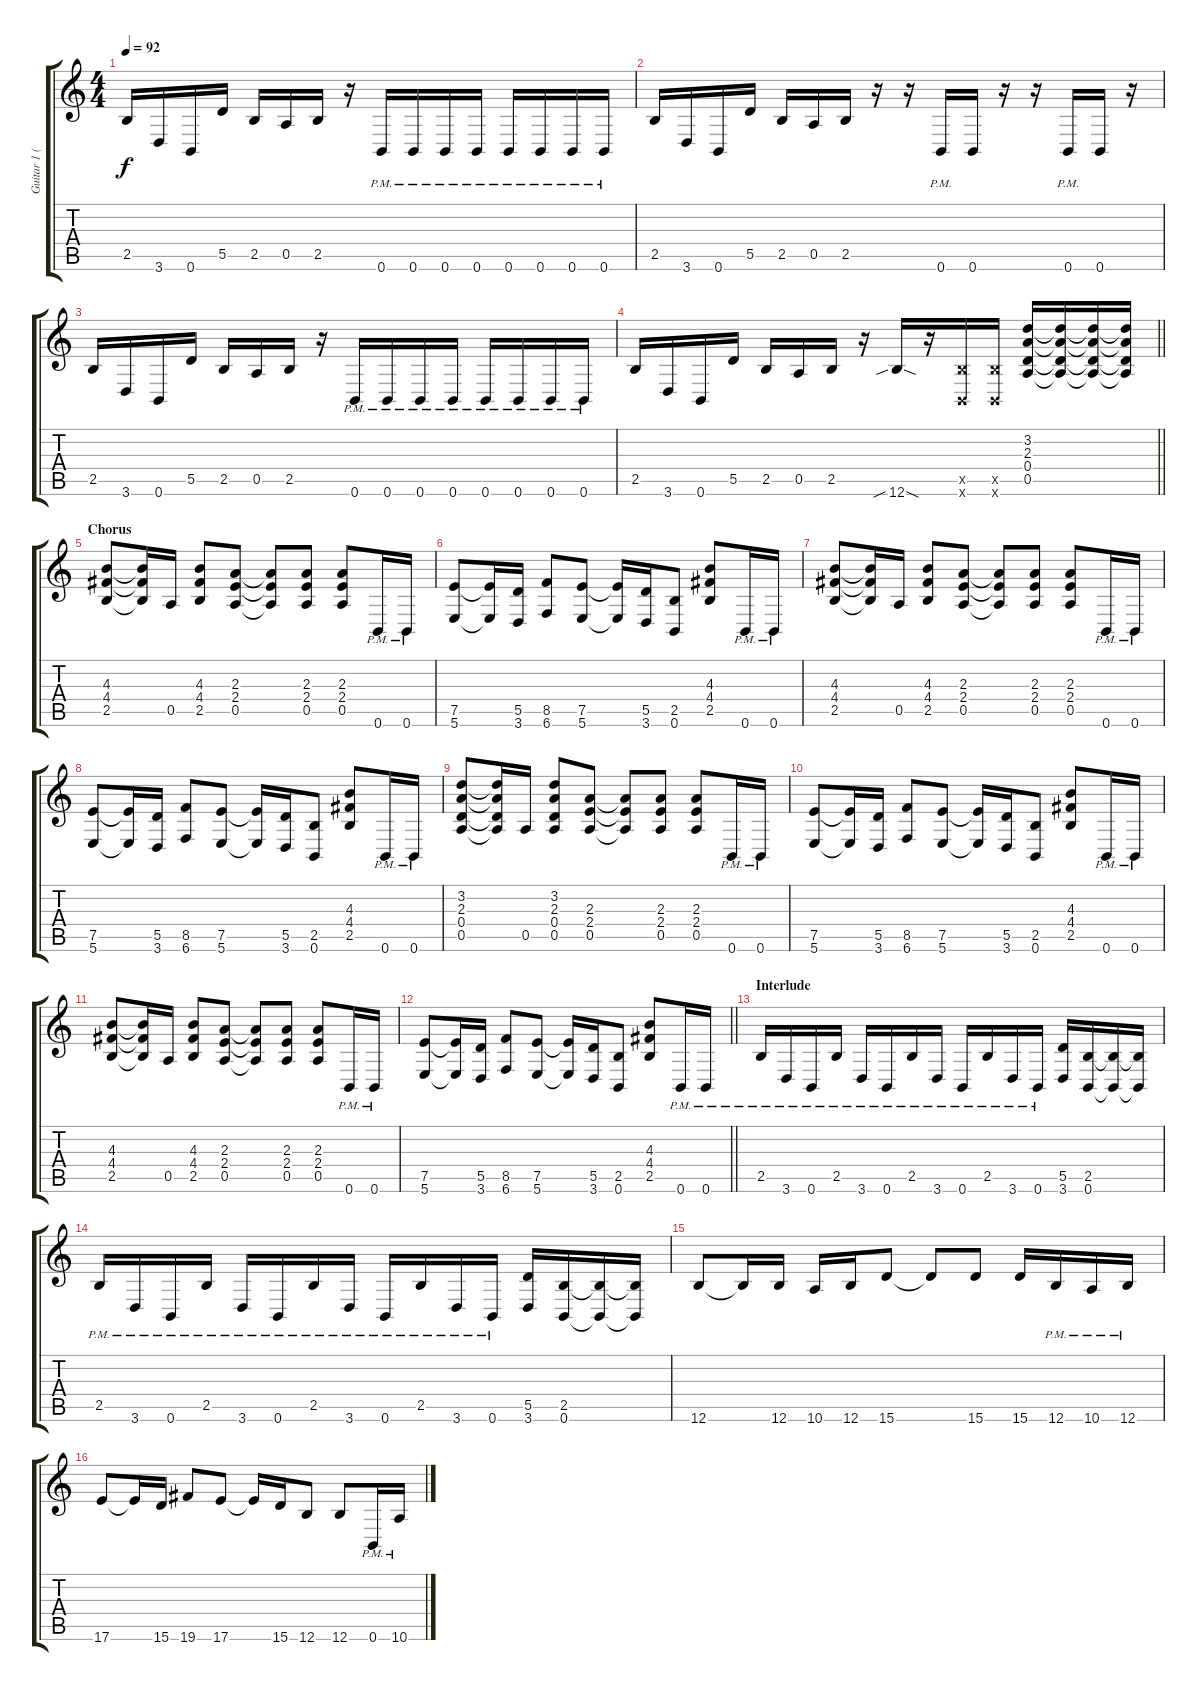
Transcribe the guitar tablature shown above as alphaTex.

\track ("Guitar 1 (Chad Kroeger)" "Guitar 1 (") {instrument distortionguitar}
\staff {score tabs}
\tuning (E4 B3 G3 D3 A2 B1) {hide}
\ts (4 4)
\tempo 92
\clef g2
\ks c
2.5.16{dy f} 3.6.16 0.6.16 5.5.16 2.5.16 0.5.16 2.5.16 r.16 0.6{pm}.16 0.6{pm}.16 0.6{pm}.16 0.6{pm}.16 0.6{pm}.16 0.6{pm}.16 0.6{pm}.16 0.6{pm}.16 |
2.5.16 3.6.16 0.6.16 5.5.16 2.5.16 0.5.16 2.5.16 r.16 r.16 0.6{pm}.16 0.6.16 r.16 r.16 0.6{pm}.16 0.6.16 r.16 |
2.5.16 3.6.16 0.6.16 5.5.16 2.5.16 0.5.16 2.5.16 r.16 0.6{pm}.16 0.6{pm}.16 0.6{pm}.16 0.6{pm}.16 0.6{pm}.16 0.6{pm}.16 0.6{pm}.16 0.6{pm}.16 |
\barLineRight lightlight
2.5.16 3.6.16 0.6.16 5.5.16 2.5.16 0.5.16 2.5.16 r.16 12.6{sib sod}.16 r.16 (2.5{x} 0.6{x}).16 (2.5{x} 0.6{x}).16 (3.2 2.3 0.4 0.5).16 (3.2{t} 2.3{t} 0.4{t} 0.5{t}).16 (3.2{t} 2.3{t} 0.4{t} 0.5{t}).16 (3.2{t} 2.3{t} 0.4{t} 0.5{t}).16 |
\section ("" "Chorus")
(4.3 4.4 2.5).8 (4.3{t} 4.4{t} 2.5{t}).16 0.5.16 (4.3 4.4 2.5).8 (2.3 2.4 0.5).8 (2.3{t} 2.4{t} 0.5{t}).8 (2.3 2.4 0.5).8 (2.3 2.4 0.5).8 0.6{pm}.16 0.6{pm}.16 |
(7.5 5.6).8 (7.5{t} 5.6{t}).16 (5.5 3.6).16 (8.5 6.6).8 (7.5 5.6).8 (7.5{t} 5.6{t}).16 (5.5 3.6).16 (2.5 0.6).8 (4.3 4.4 2.5).8 0.6{pm}.16 0.6{pm}.16 |
(4.3 4.4 2.5).8 (4.3{t} 4.4{t} 2.5{t}).16 0.5.16 (4.3 4.4 2.5).8 (2.3 2.4 0.5).8 (2.3{t} 2.4{t} 0.5{t}).8 (2.3 2.4 0.5).8 (2.3 2.4 0.5).8 0.6{pm}.16 0.6{pm}.16 |
(7.5 5.6).8 (7.5{t} 5.6{t}).16 (5.5 3.6).16 (8.5 6.6).8 (7.5 5.6).8 (7.5{t} 5.6{t}).16 (5.5 3.6).16 (2.5 0.6).8 (4.3 4.4 2.5).8 0.6{pm}.16 0.6{pm}.16 |
(3.2 2.3 0.4 0.5).8 (3.2{t} 2.3{t} 0.4{t} 0.5{t}).16 0.5.16 (3.2 2.3 0.4 0.5).8 (2.3 2.4 0.5).8 (2.3{t} 2.4{t} 0.5{t}).8 (2.3 2.4 0.5).8 (2.3 2.4 0.5).8 0.6{pm}.16 0.6{pm}.16 |
(7.5 5.6).8 (7.5{t} 5.6{t}).16 (5.5 3.6).16 (8.5 6.6).8 (7.5 5.6).8 (7.5{t} 5.6{t}).16 (5.5 3.6).16 (2.5 0.6).8 (4.3 4.4 2.5).8 0.6{pm}.16 0.6{pm}.16 |
(4.3 4.4 2.5).8 (4.3{t} 4.4{t} 2.5{t}).16 0.5.16 (4.3 4.4 2.5).8 (2.3 2.4 0.5).8 (2.3{t} 2.4{t} 0.5{t}).8 (2.3 2.4 0.5).8 (2.3 2.4 0.5).8 0.6{pm}.16 0.6{pm}.16 |
\barLineRight lightlight
(7.5 5.6).8 (7.5{t} 5.6{t}).16 (5.5 3.6).16 (8.5 6.6).8 (7.5 5.6).8 (7.5{t} 5.6{t}).16 (5.5 3.6).16 (2.5 0.6).8 (4.3 4.4 2.5).8 0.6{pm}.16 0.6{pm}.16 |
\section ("" "Interlude")
2.5{pm}.16 3.6{pm}.16 0.6{pm}.16 2.5{pm}.16 3.6{pm}.16 0.6{pm}.16 2.5{pm}.16 3.6{pm}.16 0.6{pm}.16 2.5{pm}.16 3.6{pm}.16 0.6{pm}.16 (5.5 3.6).16 (2.5 0.6).16 (2.5{t} 0.6{t}).16 (2.5{t} 0.6{t}).16 |
2.5{pm}.16 3.6{pm}.16 0.6{pm}.16 2.5{pm}.16 3.6{pm}.16 0.6{pm}.16 2.5{pm}.16 3.6{pm}.16 0.6{pm}.16 2.5{pm}.16 3.6{pm}.16 0.6{pm}.16 (5.5 3.6).16 (2.5 0.6).16 (2.5{t} 0.6{t}).16 (2.5{t} 0.6{t}).16 |
12.6.8 12.6{t}.16 12.6.16 10.6.16 12.6.16 15.6.8 15.6{t}.8 15.6.8 15.6.16 12.6{pm}.16 10.6{pm}.16 12.6{pm}.16 |
17.6.8 17.6{t}.16 15.6.16 19.6.8 17.6.8 17.6{t}.16 15.6.16 12.6.8 12.6.8 0.6{pm}.16 10.6{pm}.16
